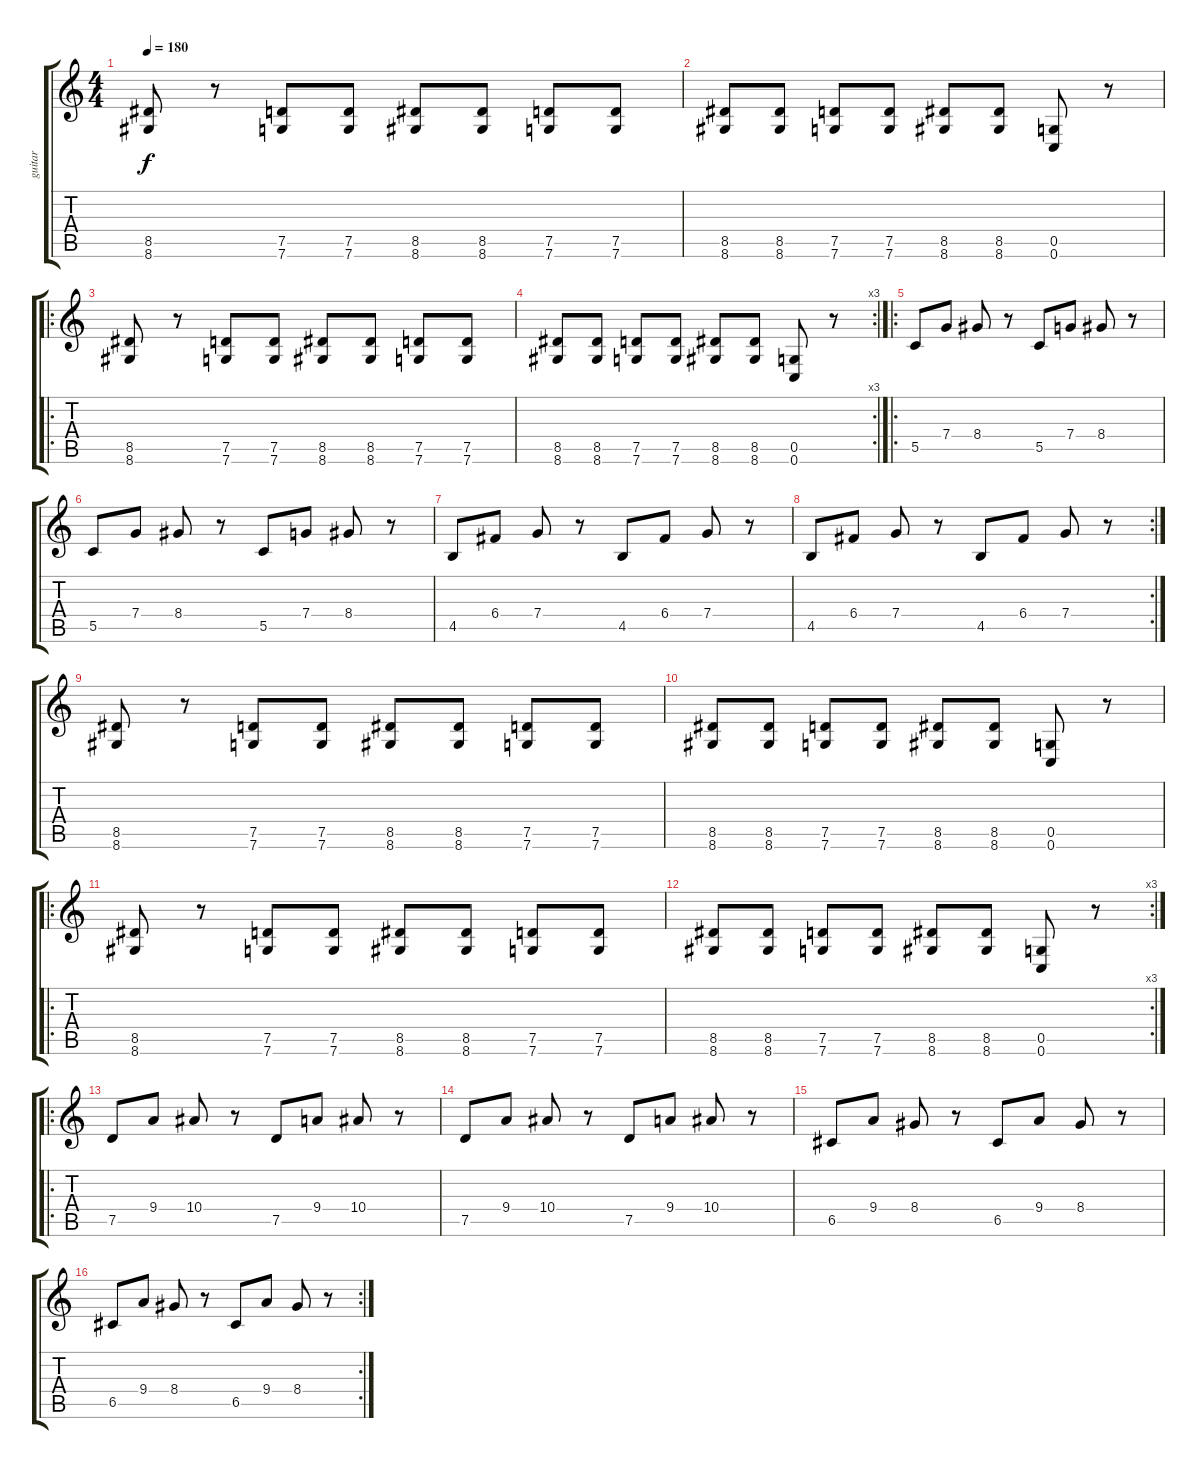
\track ("guitar" "guitar") {instrument overdrivenguitar}
\staff {score tabs}
\tuning (D4 A3 F3 C3 G2 C2) {hide}
\ts (4 4)
\tempo 180
\clef g2
\ks c
(8.5 8.6).8{dy f instrument overdrivenguitar} r.8 (7.5 7.6).8 (7.5 7.6).8 (8.5 8.6).8 (8.5 8.6).8 (7.5 7.6).8 (7.5 7.6).8 |
(8.5 8.6).8 (8.5 8.6).8 (7.5 7.6).8 (7.5 7.6).8 (8.5 8.6).8 (8.5 8.6).8 (0.5 0.6).8 r.8 |
\ro
(8.5 8.6).8 r.8 (7.5 7.6).8 (7.5 7.6).8 (8.5 8.6).8 (8.5 8.6).8 (7.5 7.6).8 (7.5 7.6).8 |
\rc 3
(8.5 8.6).8 (8.5 8.6).8 (7.5 7.6).8 (7.5 7.6).8 (8.5 8.6).8 (8.5 8.6).8 (0.5 0.6).8 r.8 |
\ro
5.5.8 7.4.8 8.4.8 r.8 5.5.8 7.4.8 8.4.8 r.8 |
5.5.8 7.4.8 8.4.8 r.8 5.5.8 7.4.8 8.4.8 r.8 |
4.5.8 6.4.8 7.4.8 r.8 4.5.8 6.4.8 7.4.8 r.8 |
\rc 2
4.5.8 6.4.8 7.4.8 r.8 4.5.8 6.4.8 7.4.8 r.8 |
(8.5 8.6).8 r.8 (7.5 7.6).8 (7.5 7.6).8 (8.5 8.6).8 (8.5 8.6).8 (7.5 7.6).8 (7.5 7.6).8 |
(8.5 8.6).8 (8.5 8.6).8 (7.5 7.6).8 (7.5 7.6).8 (8.5 8.6).8 (8.5 8.6).8 (0.5 0.6).8 r.8 |
\ro
(8.5 8.6).8 r.8 (7.5 7.6).8 (7.5 7.6).8 (8.5 8.6).8 (8.5 8.6).8 (7.5 7.6).8 (7.5 7.6).8 |
\rc 3
(8.5 8.6).8 (8.5 8.6).8 (7.5 7.6).8 (7.5 7.6).8 (8.5 8.6).8 (8.5 8.6).8 (0.5 0.6).8 r.8 |
\ro
7.5.8 9.4.8 10.4.8 r.8 7.5.8 9.4.8 10.4.8 r.8 |
7.5.8 9.4.8 10.4.8 r.8 7.5.8 9.4.8 10.4.8 r.8 |
6.5.8 9.4.8 8.4.8 r.8 6.5.8 9.4.8 8.4.8 r.8 |
\rc 2
6.5.8 9.4.8 8.4.8 r.8 6.5.8 9.4.8 8.4.8 r.8
